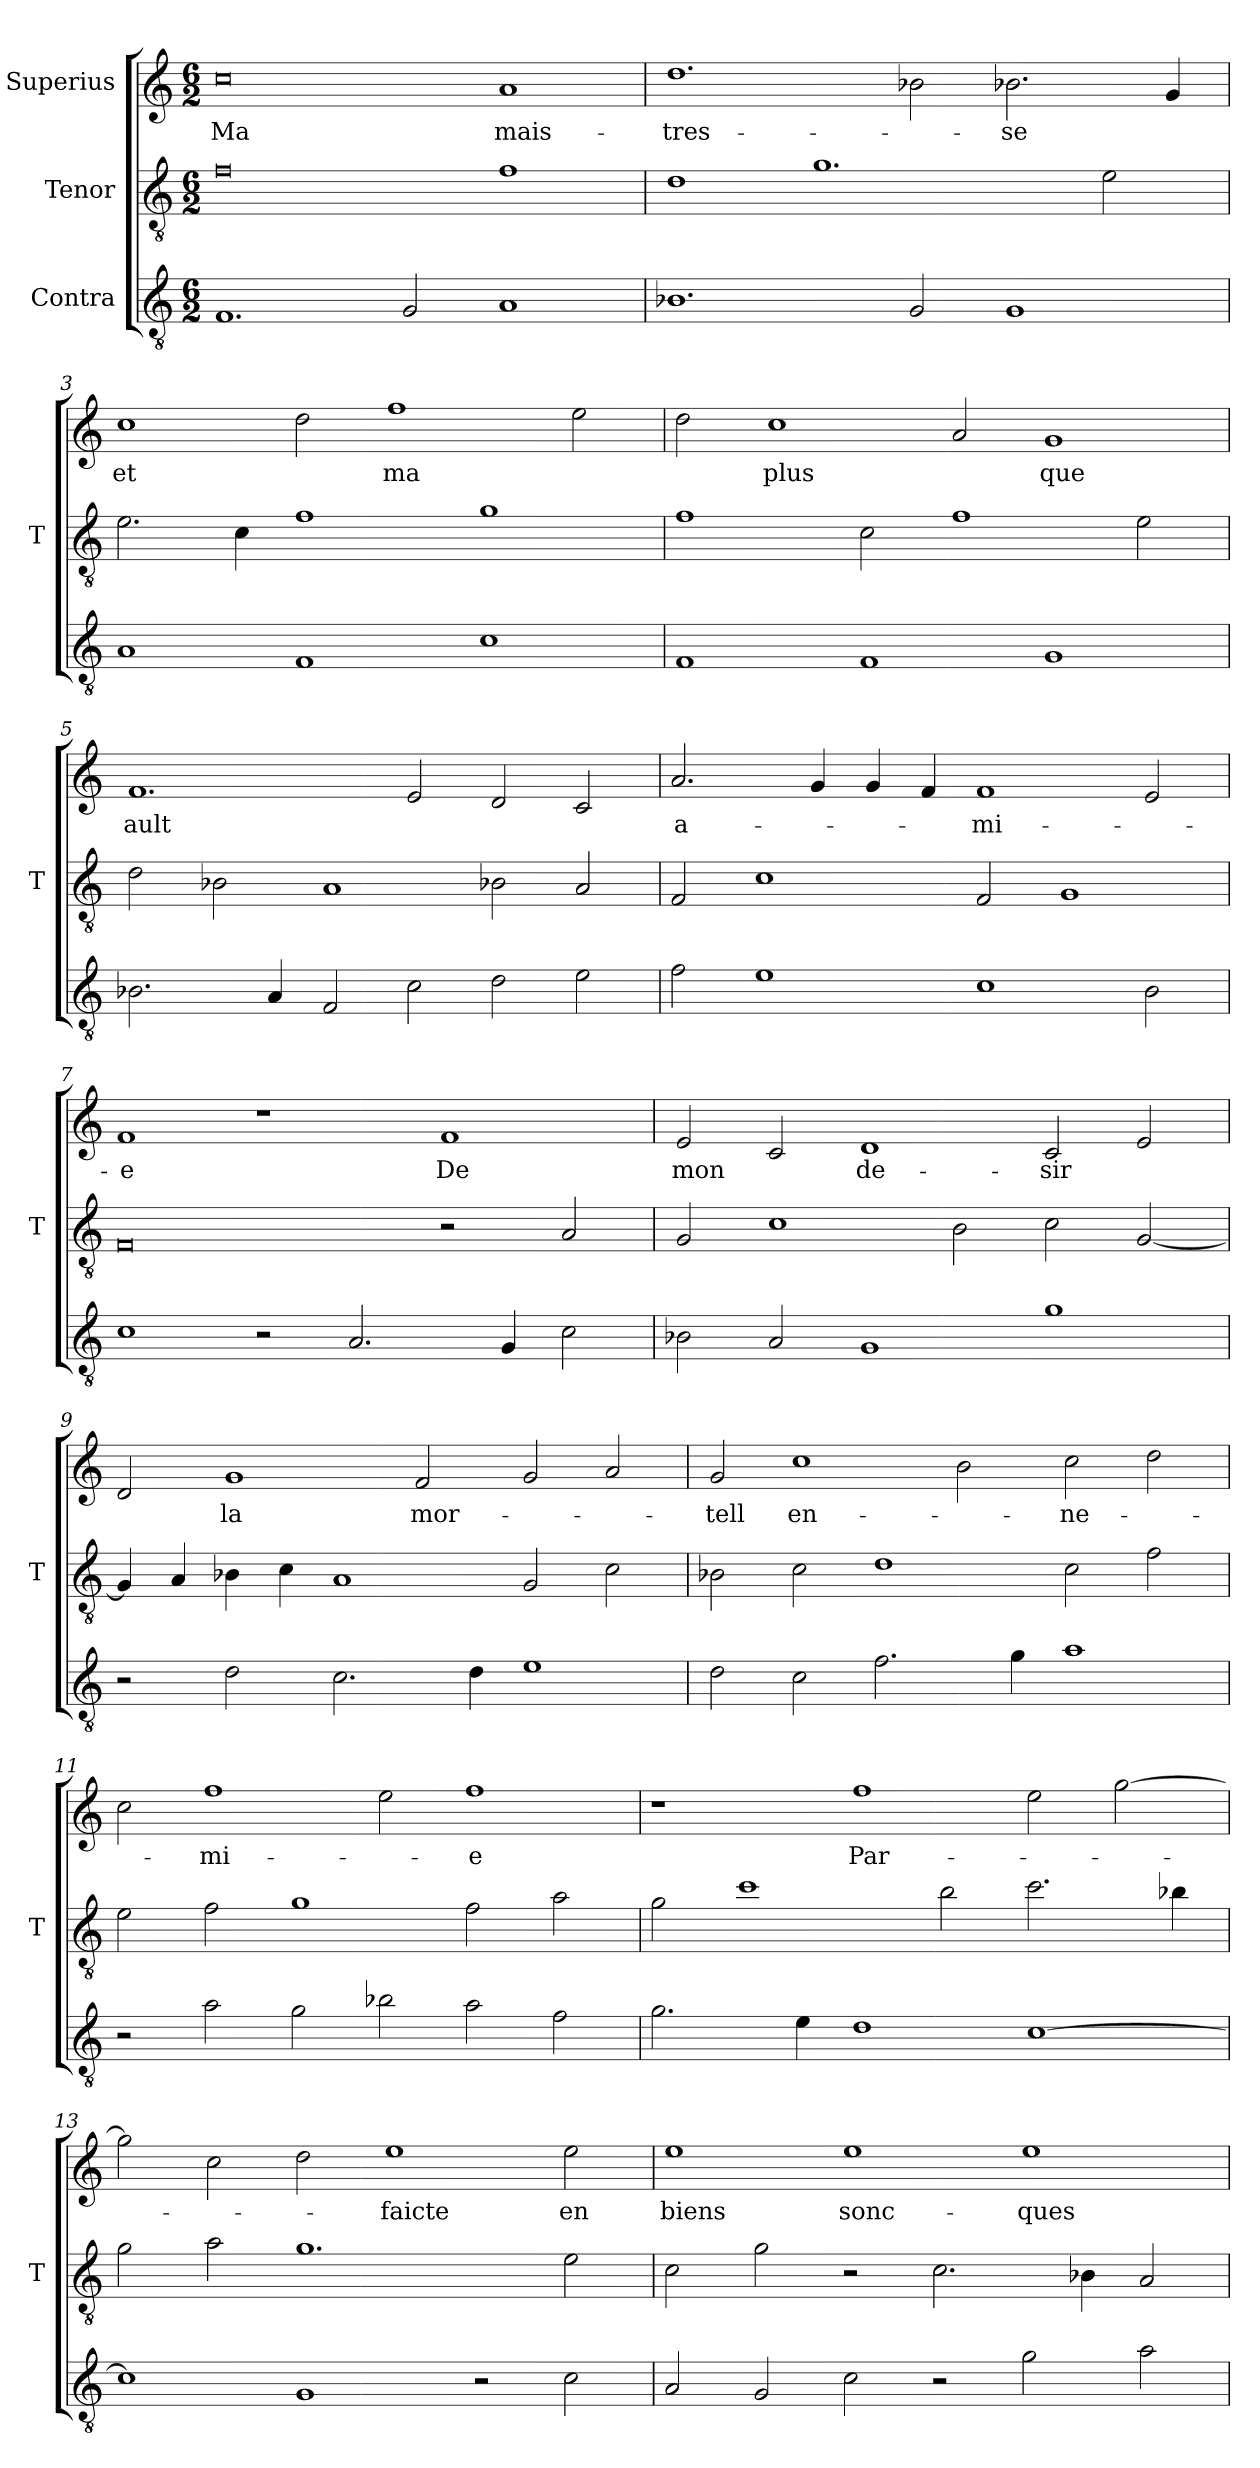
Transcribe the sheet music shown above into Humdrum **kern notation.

**kern	**kern	**kern	**text
*part3	*part2	*part1	*part1
*staff3	*staff2	*staff1	*staff1
*I"Contra	*I"Tenor	*I"Superius	*
*	*I'T	*	*
*clefGv2	*clefGv2	*clefG2	*
*M6/2	*M6/2	*M6/2	*
=1	=1	=1	=1
1.F	0f	0cc	-Ma
2G	.	.	.
1A	1f	1a	mais-
=2	=2	=2	=2
1.B-X	1d	1.dd	-tres-
.	1.g	.	.
2G	.	2b-X	.
1G	.	2.b-X	-se
.	2e	.	.
.	.	4g	.
=3	=3	=3	=3
1A	2.e	1cc	-et
.	4c	.	.
1F	1f	2dd	.
.	.	1ff	-ma
1c	1g	.	.
.	.	2ee	.
=4	=4	=4	=4
1F	1f	2dd	.
.	.	1cc	-plus
1F	2c	.	.
.	1f	2a	.
1G	.	1g	-que
.	2e	.	.
=5	=5	=5	=5
2.B-X	2d	1.f	-ault
.	2B-X	.	.
4A	.	.	.
2F	1A	.	.
2c	.	2e	.
2d	2B-X	2d	.
2e	2A	2c	.
=6	=6	=6	=6
2f	2F	2.a	a-
1e	1c	.	.
.	.	4g	.
.	.	4g	.
.	.	4f	.
1c	2F	1f	-mi-
.	1G	.	.
2B	.	2e	.
=7	=7	=7	=7
1c	0F	1f	-e
2r	.	1r	.
2.A	.	.	.
.	2r	1f	-De
4G	.	.	.
2c	2A	.	.
=8	=8	=8	=8
2B-X	2G	2e	-mon
2A	1c	2c	.
1G	.	1d	de-
.	2B	.	.
1g	2c	2c	-sir
.	[2G	2e	.
=9	=9	=9	=9
2r	4G]	2d	.
.	4A	.	.
2d	4B-X	1g	-la
.	4c	.	.
2.c	1A	.	.
.	.	2f	mor-
4d	.	.	.
1e	2G	2g	.
.	2c	2a	.
=10	=10	=10	=10
2d	2B-X	2g	-tell
2c	2c	1cc	en-
2.f	1d	.	.
.	.	2b	.
4g	.	.	.
1a	2c	2cc	-ne-
.	2f	2dd	.
=11	=11	=11	=11
2r	2e	2cc	.
2a	2f	1ff	-mi-
2g	1g	.	.
2b-X	.	2ee	.
2a	2f	1ff	-e
2f	2a	.	.
=12	=12	=12	=12
2.g	2g	1r	.
.	1cc	.	.
4e	.	.	.
1d	.	1ff	Par-
.	2b	.	.
[1c	2.cc	2ee	.
.	.	[2gg	.
.	4b-X	.	.
=13	=13	=13	=13
1c]	2g	2gg]	.
.	2a	2cc	.
1G	1.g	2dd	.
.	.	1ee	-faicte
2r	.	.	.
2c	2e	2ee	-en
=14	=14	=14	=14
2A	2c	1ee	-biens
2G	2g	.	.
2c	2r	1ee	sonc-
2r	2.c	.	.
2g	.	1ee	-ques
.	4B-X	.	.
2a	2A	.	.
=	=	=	=
*-	*-	*-	*-
